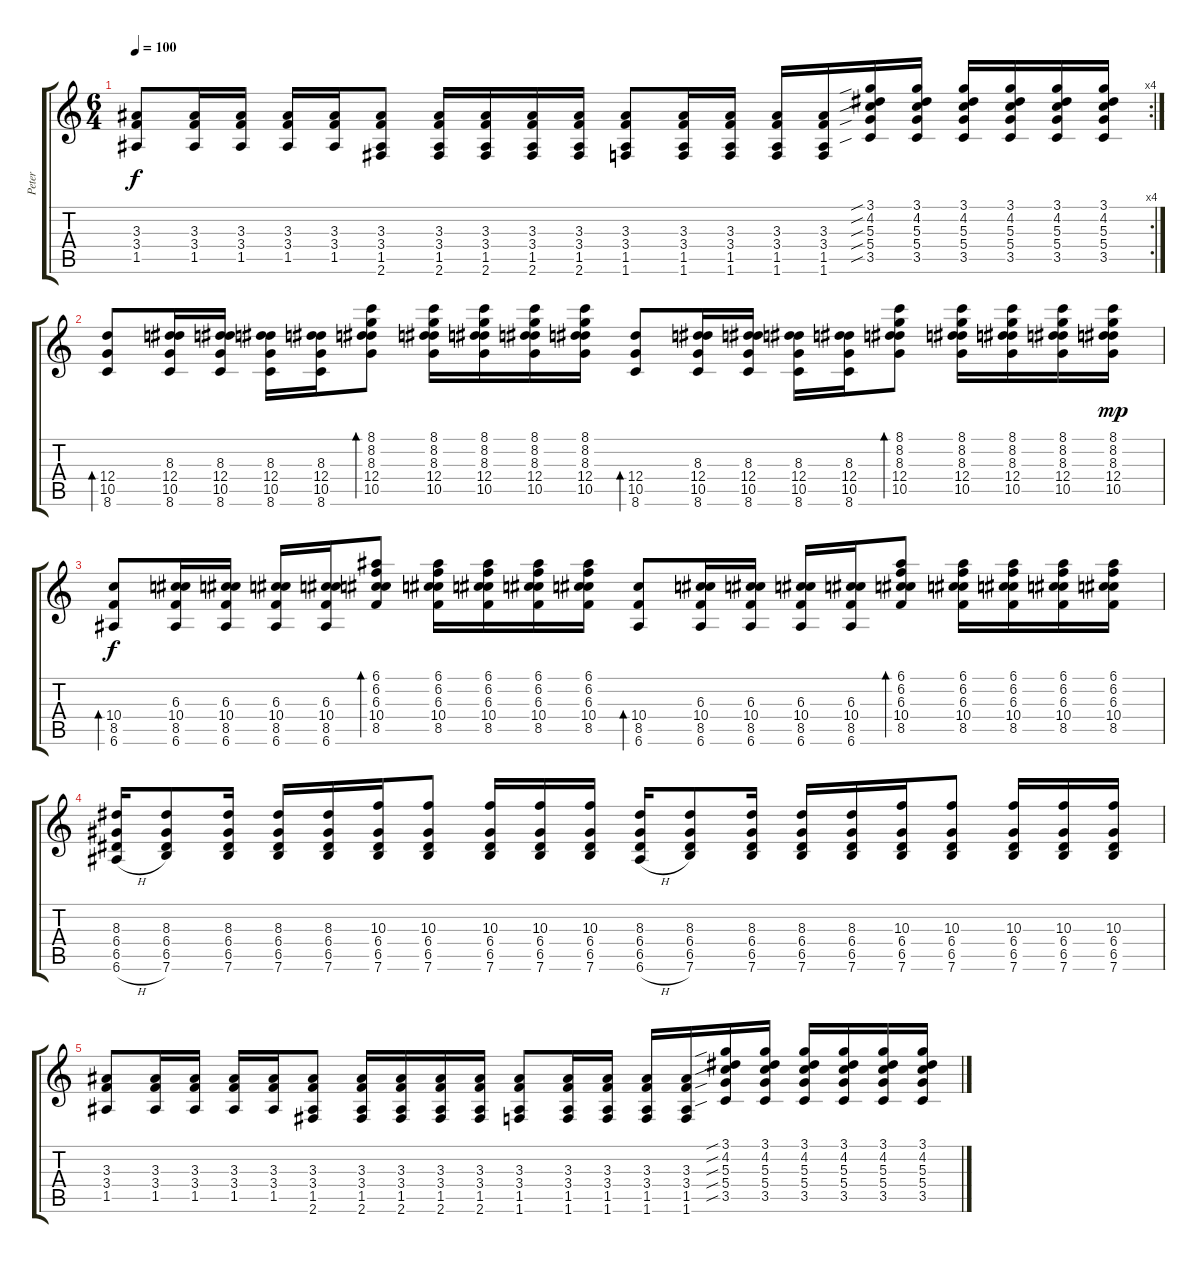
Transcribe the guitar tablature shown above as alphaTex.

\track ("Peter" "Peter") {instrument distortionguitar}
\staff {score tabs}
\tuning (E4 B3 G3 D3 A2 E2) {hide}
\rc 4
\ts (6 4)
\tempo 100
\clef g2
\ks c
(3.3 3.4 1.5).8{dy f} (3.3 3.4 1.5).16 (3.3 3.4 1.5).16 (3.3 3.4 1.5).16 (3.3 3.4 1.5).16 (3.3 3.4 1.5 2.6).8 (3.3 3.4 1.5 2.6).16 (3.3 3.4 1.5 2.6).16 (3.3 3.4 1.5 2.6).16 (3.3 3.4 1.5 2.6).16 (3.3 3.4 1.5 1.6).8 (3.3 3.4 1.5 1.6).16 (3.3 3.4 1.5 1.6).16 (3.3 3.4 1.5 1.6).16 (3.3 3.4 1.5 1.6).16 (3.1{sib} 4.2{sib} 5.3{sib} 5.4{sib} 3.5{sib}).16 (3.1 4.2 5.3 5.4 3.5).16 (3.1 4.2 5.3 5.4 3.5).16 (3.1 4.2 5.3 5.4 3.5).16 (3.1 4.2 5.3 5.4 3.5).16 (3.1 4.2 5.3 5.4 3.5).16 |
(12.4 10.5 8.6).8{bd 30 volume 0} (8.3 12.4 10.5 8.6).16 (8.3 12.4 10.5 8.6).16 (8.3 12.4 10.5 8.6).16 (8.3 12.4 10.5 8.6).16 (8.1 8.2 8.3 12.4 10.5).8{bd 30} (8.1 8.2 8.3 12.4 10.5).16 (8.1 8.2 8.3 12.4 10.5).16 (8.1 8.2 8.3 12.4 10.5).16 (8.1 8.2 8.3 12.4 10.5).16 (12.4 10.5 8.6).8{bd 120} (8.3 12.4 10.5 8.6).16 (8.3 12.4 10.5 8.6).16 (8.3 12.4 10.5 8.6).16 (8.3 12.4 10.5 8.6).16 (8.1 8.2 8.3 12.4 10.5).8{bd 30} (8.1 8.2 8.3 12.4 10.5).16 (8.1 8.2 8.3 12.4 10.5).16 (8.1 8.2 8.3 12.4 10.5).16 (8.1 8.2 8.3 12.4 10.5).16{dy mp} |
(10.4 8.5 6.6).8{bd 30 dy f} (6.3 10.4 8.5 6.6).16 (6.3 10.4 8.5 6.6).16 (6.3 10.4 8.5 6.6).16 (6.3 10.4 8.5 6.6).16 (6.1 6.2 6.3 10.4 8.5).8{bd 30} (6.1 6.2 6.3 10.4 8.5).16 (6.1 6.2 6.3 10.4 8.5).16 (6.1 6.2 6.3 10.4 8.5).16 (6.1 6.2 6.3 10.4 8.5).16 (10.4 8.5 6.6).8{bd 120} (6.3 10.4 8.5 6.6).16 (6.3 10.4 8.5 6.6).16 (6.3 10.4 8.5 6.6).16 (6.3 10.4 8.5 6.6).16 (6.1 6.2 6.3 10.4 8.5).8{bd 30} (6.1 6.2 6.3 10.4 8.5).16 (6.1 6.2 6.3 10.4 8.5).16 (6.1 6.2 6.3 10.4 8.5).16 (6.1 6.2 6.3 10.4 8.5).16 |
(8.3 6.4 6.5 6.6{h}).16 (8.3 6.4 6.5 7.6).8 (8.3 6.4 6.5 7.6).16 (8.3 6.4 6.5 7.6).16 (8.3 6.4 6.5 7.6).16 (10.3 6.4 6.5 7.6).16 (10.3 6.4 6.5 7.6).8 (10.3 6.4 6.5 7.6).16 (10.3 6.4 6.5 7.6).16 (10.3 6.4 6.5 7.6).16 (8.3 6.4 6.5 6.6{h}).16 (8.3 6.4 6.5 7.6).8 (8.3 6.4 6.5 7.6).16 (8.3 6.4 6.5 7.6).16 (8.3 6.4 6.5 7.6).16 (10.3 6.4 6.5 7.6).16 (10.3 6.4 6.5 7.6).8 (10.3 6.4 6.5 7.6).16 (10.3 6.4 6.5 7.6).16 (10.3 6.4 6.5 7.6).16 |
(3.3 3.4 1.5).8 (3.3 3.4 1.5).16 (3.3 3.4 1.5).16 (3.3 3.4 1.5).16 (3.3 3.4 1.5).16 (3.3 3.4 1.5 2.6).8 (3.3 3.4 1.5 2.6).16 (3.3 3.4 1.5 2.6).16 (3.3 3.4 1.5 2.6).16 (3.3 3.4 1.5 2.6).16 (3.3 3.4 1.5 1.6).8 (3.3 3.4 1.5 1.6).16 (3.3 3.4 1.5 1.6).16 (3.3 3.4 1.5 1.6).16 (3.3 3.4 1.5 1.6).16 (3.1{sib} 4.2{sib} 5.3{sib} 5.4{sib} 3.5{sib}).16 (3.1 4.2 5.3 5.4 3.5).16 (3.1 4.2 5.3 5.4 3.5).16 (3.1 4.2 5.3 5.4 3.5).16 (3.1 4.2 5.3 5.4 3.5).16 (3.1 4.2 5.3 5.4 3.5).16
